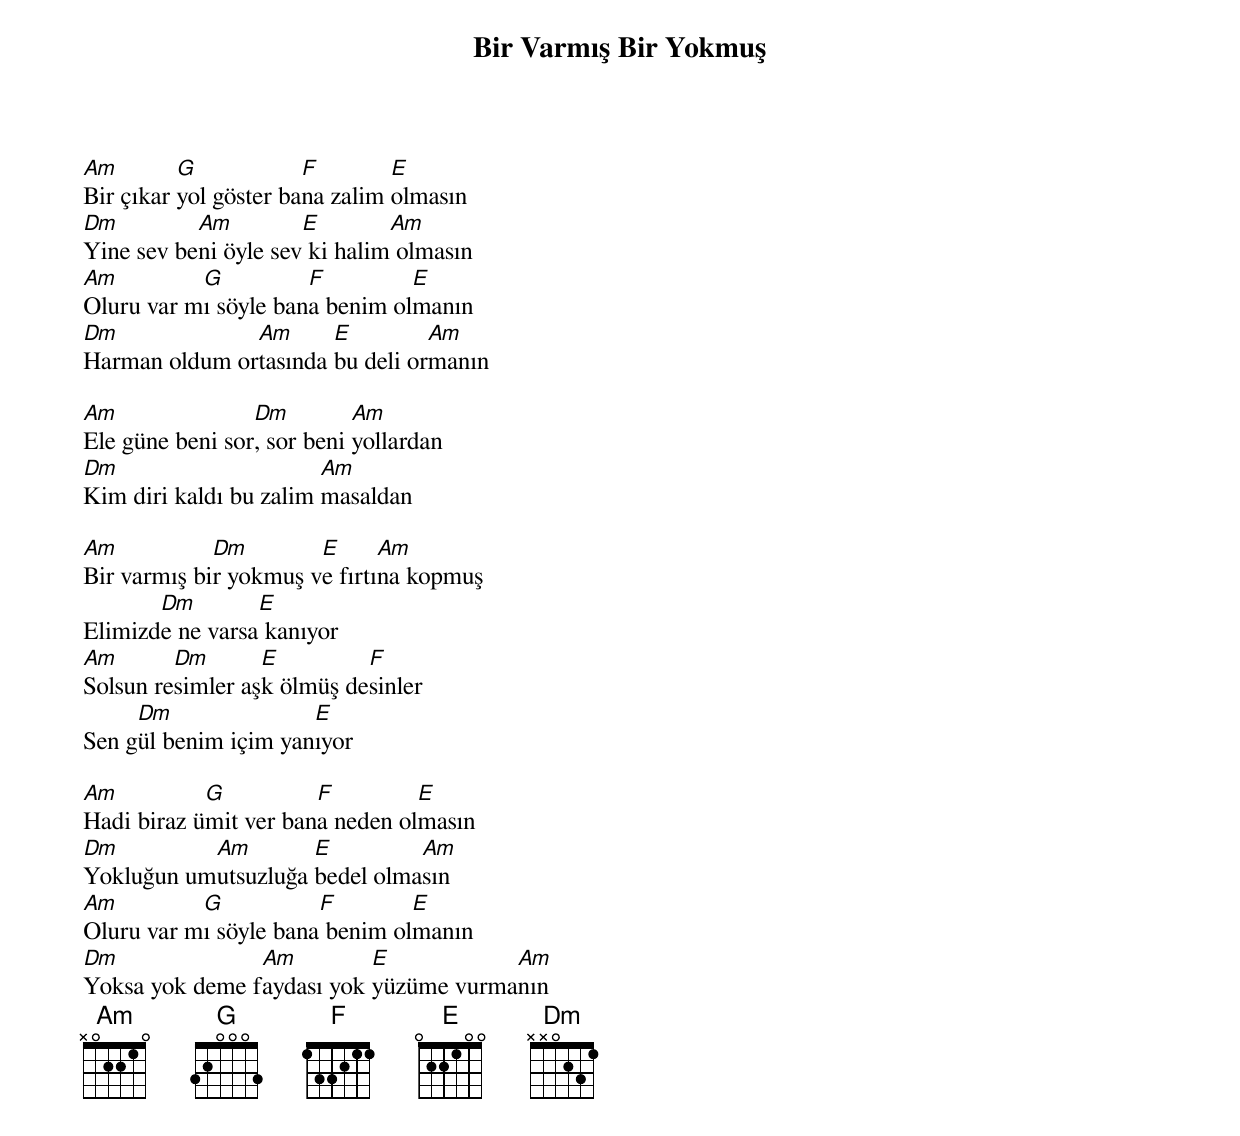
{title: Bir Varmış Bir Yokmuş}
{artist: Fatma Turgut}

Am        G            F        E
Bir çıkar yol göster bana zalim olmasın
Dm         Am         E        Am
Yine sev beni öyle sev ki halim olmasın
Am         G          F         E
Oluru var mı söyle bana benim olmanın
Dm             Am      E         Am
Harman oldum ortasında bu deli ormanın

Am               Dm         Am
Ele güne beni sor, sor beni yollardan
Dm                      Am
Kim diri kaldı bu zalim masaldan

Am           Dm        E      Am
Bir varmış bir yokmuş ve fırtına kopmuş
       Dm        E
Elimizde ne varsa kanıyor
Am       Dm       E         F
Solsun resimler aşk ölmüş desinler
     Dm               E
Sen gül benim içim yanıyor

Am          G          F         E
Hadi biraz ümit ver bana neden olmasın
Dm         Am        E         Am
Yokluğun umutsuzluğa bedel olmasın
Am         G           F        E
Oluru var mı söyle bana benim olmanın
Dm              Am         E           Am
Yoksa yok deme faydası yok yüzüme vurmanın
